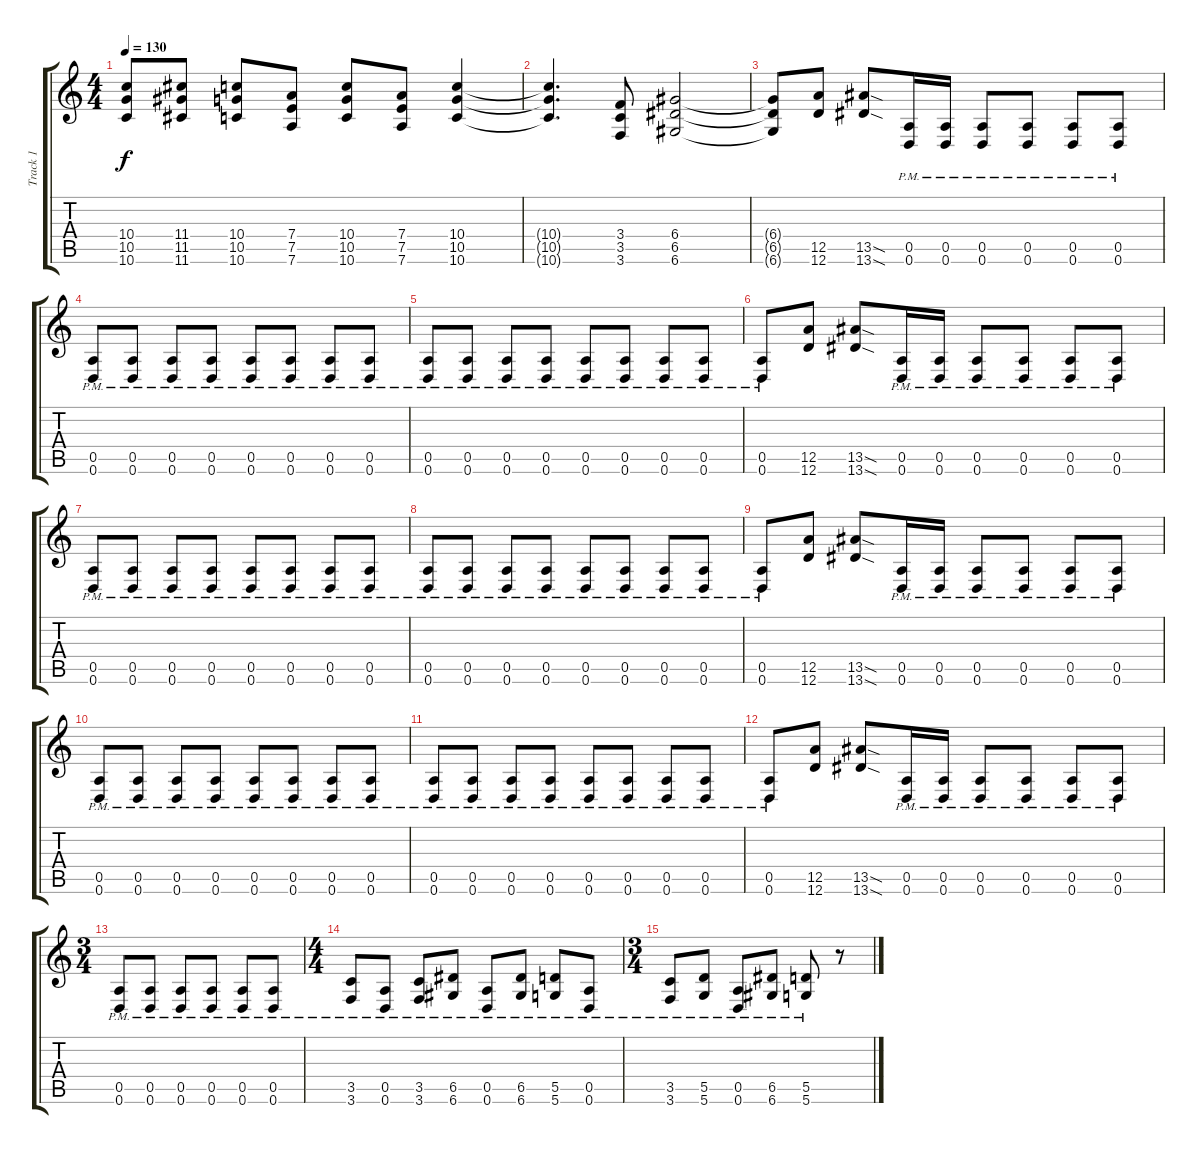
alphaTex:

\track ("Track 1" "Track 1") {instrument distortionguitar}
\staff {score tabs}
\tuning (E4 B3 G3 D3 A2 D2) {hide}
\ts (4 4)
\tempo 130
\clef g2
\ks c
(10.4 10.5 10.6).8{dy f} (11.4 11.5 11.6).8 (10.4 10.5 10.6).8 (7.4 7.5 7.6).8 (10.4 10.5 10.6).8 (7.4 7.5 7.6).8 (10.4 10.5 10.6).4 |
(10.4{t} 10.5{t} 10.6{t}).4{d} (3.4 3.5 3.6).8 (6.4 6.5 6.6).2 |
(6.4{t} 6.5{t} 6.6{t}).8 (12.5 12.6).8 (13.5{sod} 13.6{sod}).8 (0.5{pm} 0.6{pm}).16 (0.5{pm} 0.6{pm}).16 (0.5{pm} 0.6{pm}).8 (0.5{pm} 0.6{pm}).8 (0.5{pm} 0.6{pm}).8 (0.5{pm} 0.6{pm}).8 |
(0.5{pm} 0.6{pm}).8 (0.5{pm} 0.6{pm}).8 (0.5{pm} 0.6{pm}).8 (0.5{pm} 0.6{pm}).8 (0.5{pm} 0.6{pm}).8 (0.5{pm} 0.6{pm}).8 (0.5{pm} 0.6{pm}).8 (0.5{pm} 0.6{pm}).8 |
(0.5{pm} 0.6{pm}).8 (0.5{pm} 0.6{pm}).8 (0.5{pm} 0.6{pm}).8 (0.5{pm} 0.6{pm}).8 (0.5{pm} 0.6{pm}).8 (0.5{pm} 0.6{pm}).8 (0.5{pm} 0.6{pm}).8 (0.5{pm} 0.6{pm}).8 |
(0.5{pm} 0.6{pm}).8 (12.5 12.6).8 (13.5{sod} 13.6{sod}).8 (0.5{pm} 0.6{pm}).16 (0.5{pm} 0.6{pm}).16 (0.5{pm} 0.6{pm}).8 (0.5{pm} 0.6{pm}).8 (0.5{pm} 0.6{pm}).8 (0.5{pm} 0.6{pm}).8 |
(0.5{pm} 0.6{pm}).8 (0.5{pm} 0.6{pm}).8 (0.5{pm} 0.6{pm}).8 (0.5{pm} 0.6{pm}).8 (0.5{pm} 0.6{pm}).8 (0.5{pm} 0.6{pm}).8 (0.5{pm} 0.6{pm}).8 (0.5{pm} 0.6{pm}).8 |
(0.5{pm} 0.6{pm}).8 (0.5{pm} 0.6{pm}).8 (0.5{pm} 0.6{pm}).8 (0.5{pm} 0.6{pm}).8 (0.5{pm} 0.6{pm}).8 (0.5{pm} 0.6{pm}).8 (0.5{pm} 0.6{pm}).8 (0.5{pm} 0.6{pm}).8 |
(0.5{pm} 0.6{pm}).8 (12.5 12.6).8 (13.5{sod} 13.6{sod}).8 (0.5{pm} 0.6{pm}).16 (0.5{pm} 0.6{pm}).16 (0.5{pm} 0.6{pm}).8 (0.5{pm} 0.6{pm}).8 (0.5{pm} 0.6{pm}).8 (0.5{pm} 0.6{pm}).8 |
(0.5{pm} 0.6{pm}).8 (0.5{pm} 0.6{pm}).8 (0.5{pm} 0.6{pm}).8 (0.5{pm} 0.6{pm}).8 (0.5{pm} 0.6{pm}).8 (0.5{pm} 0.6{pm}).8 (0.5{pm} 0.6{pm}).8 (0.5{pm} 0.6{pm}).8 |
(0.5{pm} 0.6{pm}).8 (0.5{pm} 0.6{pm}).8 (0.5{pm} 0.6{pm}).8 (0.5{pm} 0.6{pm}).8 (0.5{pm} 0.6{pm}).8 (0.5{pm} 0.6{pm}).8 (0.5{pm} 0.6{pm}).8 (0.5{pm} 0.6{pm}).8 |
(0.5{pm} 0.6{pm}).8 (12.5 12.6).8 (13.5{sod} 13.6{sod}).8 (0.5{pm} 0.6{pm}).16 (0.5{pm} 0.6{pm}).16 (0.5{pm} 0.6{pm}).8 (0.5{pm} 0.6{pm}).8 (0.5{pm} 0.6{pm}).8 (0.5{pm} 0.6{pm}).8 |
\ts (3 4)
(0.5{pm} 0.6{pm}).8 (0.5{pm} 0.6{pm}).8 (0.5{pm} 0.6{pm}).8 (0.5{pm} 0.6{pm}).8 (0.5{pm} 0.6{pm}).8 (0.5{pm} 0.6{pm}).8 |
\ts (4 4)
(3.5{pm} 3.6{pm}).8 (0.5{pm} 0.6{pm}).8 (3.5{pm} 3.6{pm}).8 (6.5{pm} 6.6{pm}).8 (0.5{pm} 0.6{pm}).8 (6.5{pm} 6.6{pm}).8 (5.5{pm} 5.6{pm}).8 (0.5{pm} 0.6{pm}).8 |
\ts (3 4)
(3.5{pm} 3.6{pm}).8 (5.5{pm} 5.6{pm}).8 (0.5{pm} 0.6{pm}).8 (6.5{pm} 6.6{pm}).8 (5.5{pm} 5.6{pm}).8 r.8
